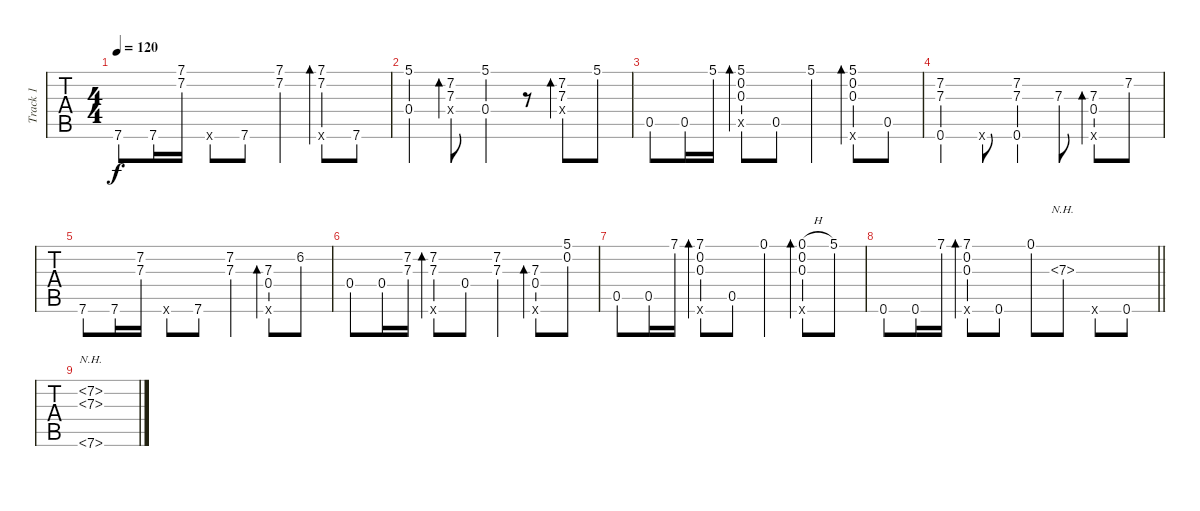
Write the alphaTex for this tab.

\track ("Track 1" "Track 1") {instrument acousticguitarsteel}
\staff {tabs}
\tuning (E4 C4 G3 D3 A2 C2) {hide}
\ts (4 4)
\tempo 120
\clef g2
\ks c
7.6.8{dy f} 7.6.16 (7.1 7.2).16 0.6{x}.8 7.6.8 (7.1 7.2).4 (7.1 7.2 0.6{x}).8{bd 60} 7.6.8 |
(5.1 0.4).4 (7.2 7.3 0.4{x}).8{bd 60} (5.1 0.4).4 r.8 (7.2 7.3 0.4{x}).8{bd 60} 5.1.8 |
0.5.8 0.5.16 5.1.16 (5.1 0.2 0.3 0.5{x}).8{bd 60} 0.5.8 5.1.4 (5.1 0.2 0.3 0.6{x}).8{bd 60} 0.5.8 |
(7.2 7.3 0.6).4 0.6{x}.8 (7.2 7.3 0.6).4 7.3.8 (7.3 0.4 0.6{x}).8{bd 60} 7.2.8 |
7.6.8 7.6.16 (7.2 7.3).16 0.6{x}.8 7.6.8 (7.2 7.3).4 (7.3 0.4 0.6{x}).8{bd 60} 6.2.8 |
0.4.8 0.4.16 (7.2 7.3).16 (7.2 7.3 0.6{x}).8{bd 60} 0.4.8 (7.2 7.3).4 (7.3 0.4 0.6{x}).8{bd 60} (5.1 0.2).8 |
0.5.8 0.5.16 7.1.16 (7.1 0.2 0.3 0.6{x}).8{bd 60} 0.5.8 0.1.4 (0.1{h} 0.2 0.3 0.6{x}).8{bd 60} 5.1.8 |
\barLineRight lightlight
0.6.8 0.6.16 7.1.16 (7.1 0.2 0.3 0.6{x}).8{bd 60} 0.6.8 0.1.8 7.3{nh}.8 0.6{x}.8 0.6.8 |
(7.2{nh} 7.3{nh} 7.6{nh}).1
